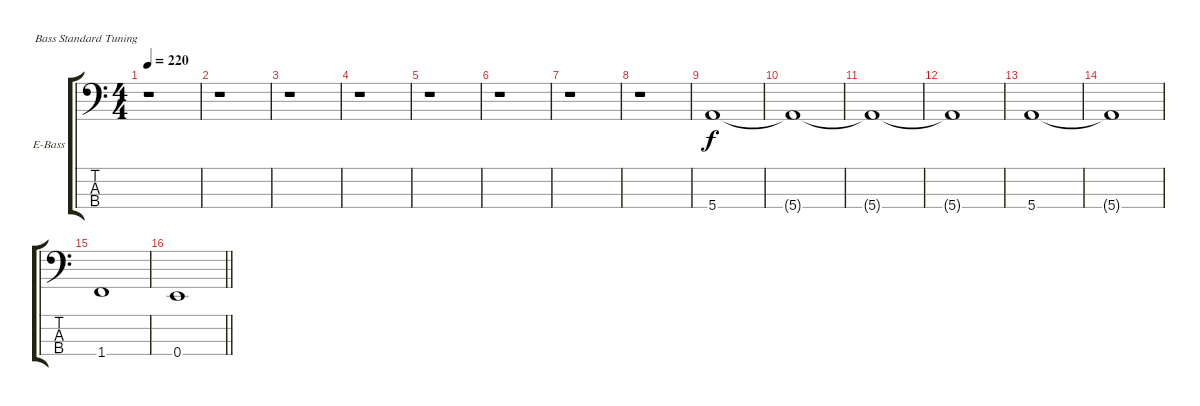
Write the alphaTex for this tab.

\bracketExtendMode groupsimilarinstruments
\firstSystemTrackNameOrientation horizontal
\otherSystemsTrackNameOrientation horizontal
\track ("Peter Baltes" "E-Bass") {instrument electricbassfinger}
\staff {score tabs}
\tuning (G2 D2 A1 E1)
\ts (4 4)
\tempo 220
\clef f4
\ks c
r.1{dy f} |
r.1 |
r.1 |
r.1 |
r.1 |
r.1 |
r.1 |
r.1 |
5.4.1 |
5.4{t}.1 |
5.4{t}.1 |
5.4{t}.1 |
5.4.1 |
5.4{t}.1 |
1.4.1 |
\barLineRight lightlight
0.4.1
